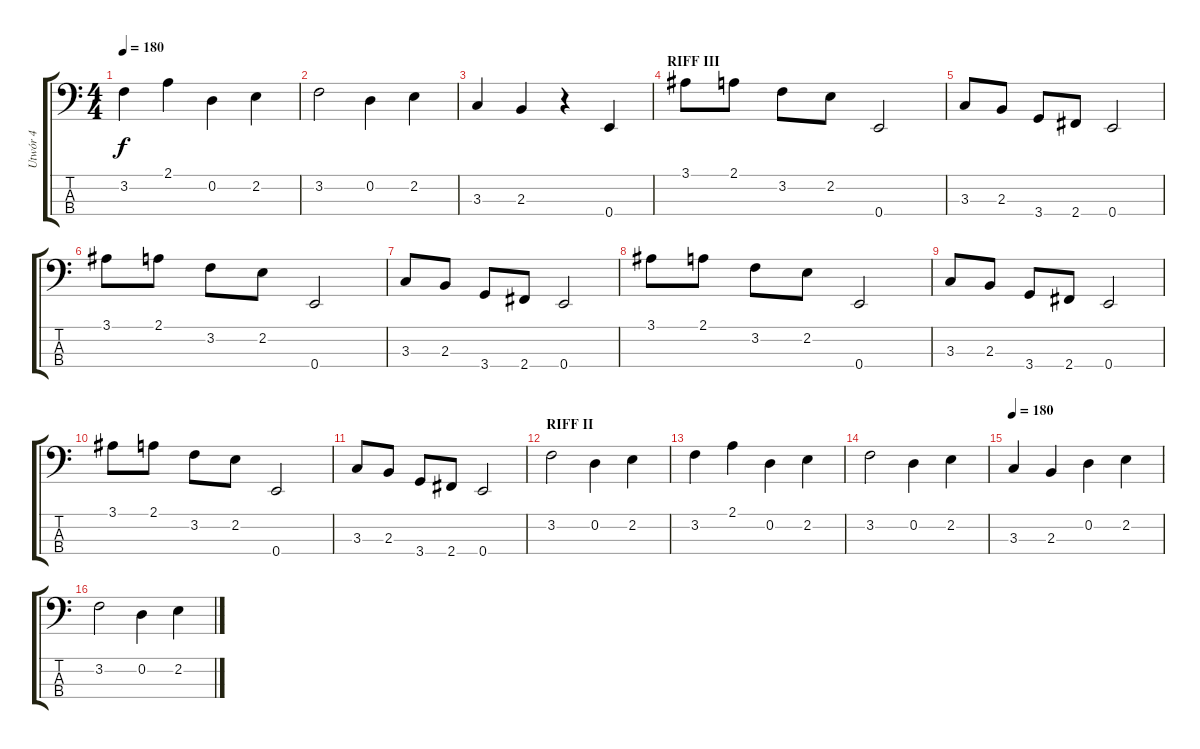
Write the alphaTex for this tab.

\track ("Utwór 4" "Utwór 4") {instrument electricbasspick}
\staff {score tabs}
\tuning (G2 D2 A1 E1) {hide}
\ts (4 4)
\tempo 180
\clef f4
\ks c
3.2.4{dy f} 2.1.4 0.2.4 2.2.4 |
3.2.2 0.2.4 2.2.4 |
3.3.4 2.3.4 r.4 0.4.4 |
\section ("" "RIFF III")
3.1.8 2.1.8 3.2.8 2.2.8 0.4.2 |
3.3.8 2.3.8 3.4.8 2.4.8 0.4.2 |
3.1.8 2.1.8 3.2.8 2.2.8 0.4.2 |
3.3.8 2.3.8 3.4.8 2.4.8 0.4.2 |
3.1.8 2.1.8 3.2.8 2.2.8 0.4.2 |
3.3.8 2.3.8 3.4.8 2.4.8 0.4.2 |
3.1.8 2.1.8 3.2.8 2.2.8 0.4.2 |
3.3.8 2.3.8 3.4.8 2.4.8 0.4.2 |
\section ("" "RIFF II")
3.2.2 0.2.4 2.2.4 |
3.2.4 2.1.4 0.2.4 2.2.4 |
3.2.2 0.2.4 2.2.4 |
\tempo 180
3.3.4 2.3.4 0.2.4 2.2.4 |
3.2.2 0.2.4 2.2.4
